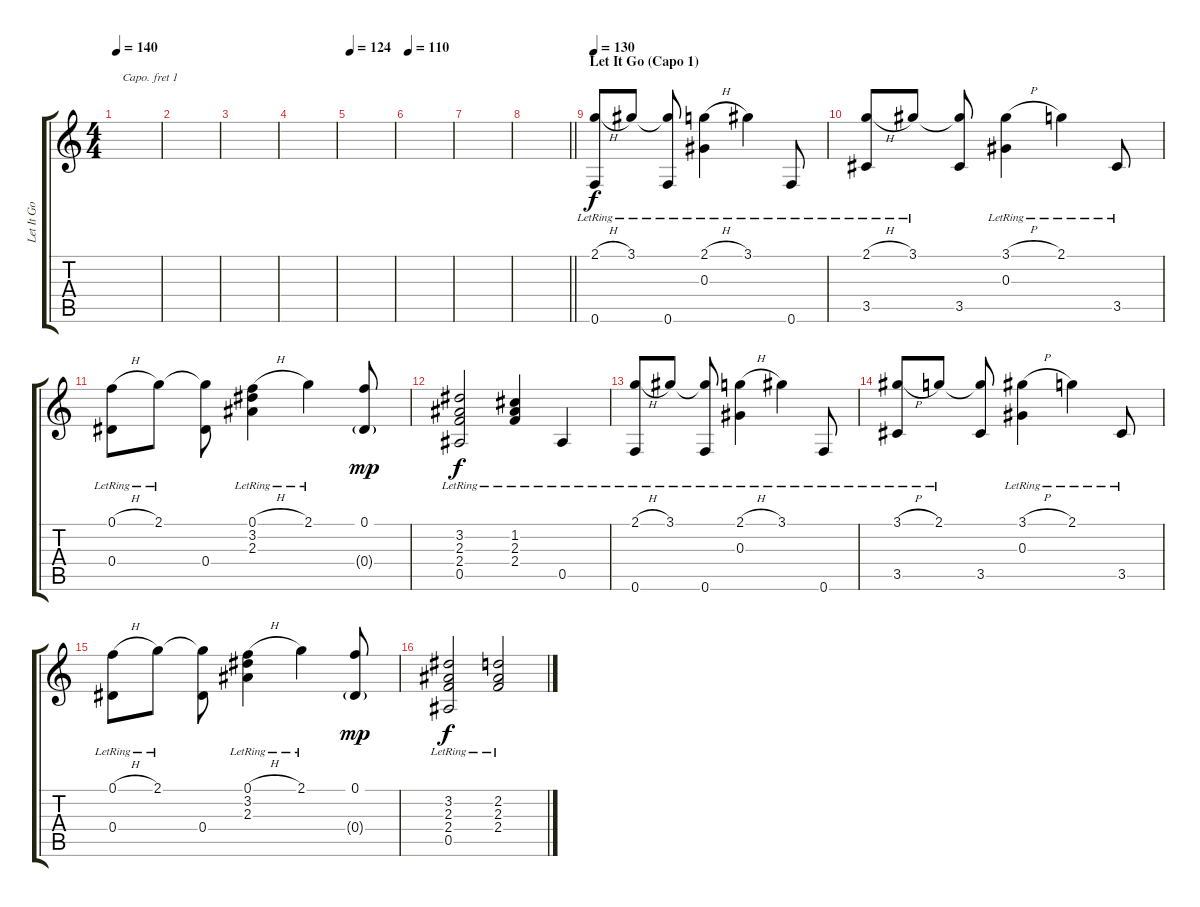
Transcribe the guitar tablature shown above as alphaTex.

\track ("Let It Go (Capo 1)" "Let It Go ") {instrument acousticguitarsteel}
\staff {score tabs}
\capo 1
\tuning (E4 B3 G3 D3 A2 E2) {hide}
\ts (4 4)
\tempo 140
\clef g2
\ks c
|
|
|
|
\tempo 124
|
\tempo 110
|
|
\barLineRight lightlight
|
\section ("" "Let It Go (Capo 1)")
\tempo 130
(2.1{h lr} 0.6{lr}).8 3.1{lr}.8 (3.1{t} 0.6{lr}).8 (2.1{h lr} 0.3{lr}).4 3.1{lr}.4 0.6{lr}.8 |
(2.1{h lr} 3.5).8 3.1{lr}.8 (3.1{t} 3.5).8 (3.1{h lr} 0.3{lr}).4 2.1{lr}.4 3.5{lr}.8 |
(0.1{h lr} 0.4).8 2.1{lr}.8 (2.1{t} 0.4).8 (0.1{h lr} 3.2 2.3{lr}).4 2.1{lr}.4 (0.1 0.4{g}).8{dy mp} |
(3.2{lr} 2.3{lr} 2.4{lr} 0.5{lr}).2{dy f} (1.2{lr} 2.3{lr} 2.4{lr}).4 0.5{lr}.4 |
(2.1{h lr} 0.6{lr}).8 3.1{lr}.8 (3.1{t} 0.6{lr}).8 (2.1{h lr} 0.3{lr}).4 3.1{lr}.4 0.6{lr}.8 |
(3.1{h lr} 3.5).8 2.1{lr}.8 (2.1{t} 3.5).8 (3.1{h lr} 0.3{lr}).4 2.1{lr}.4 3.5{lr}.8 |
(0.1{h lr} 0.4).8 2.1{lr}.8 (2.1{t} 0.4).8 (0.1{h lr} 3.2 2.3{lr}).4 2.1{lr}.4 (0.1 0.4{g}).8{dy mp} |
(3.2{lr} 2.3{lr} 2.4{lr} 0.5{lr}).2{dy f} (2.2{lr} 2.3{lr} 2.4{lr}).2
